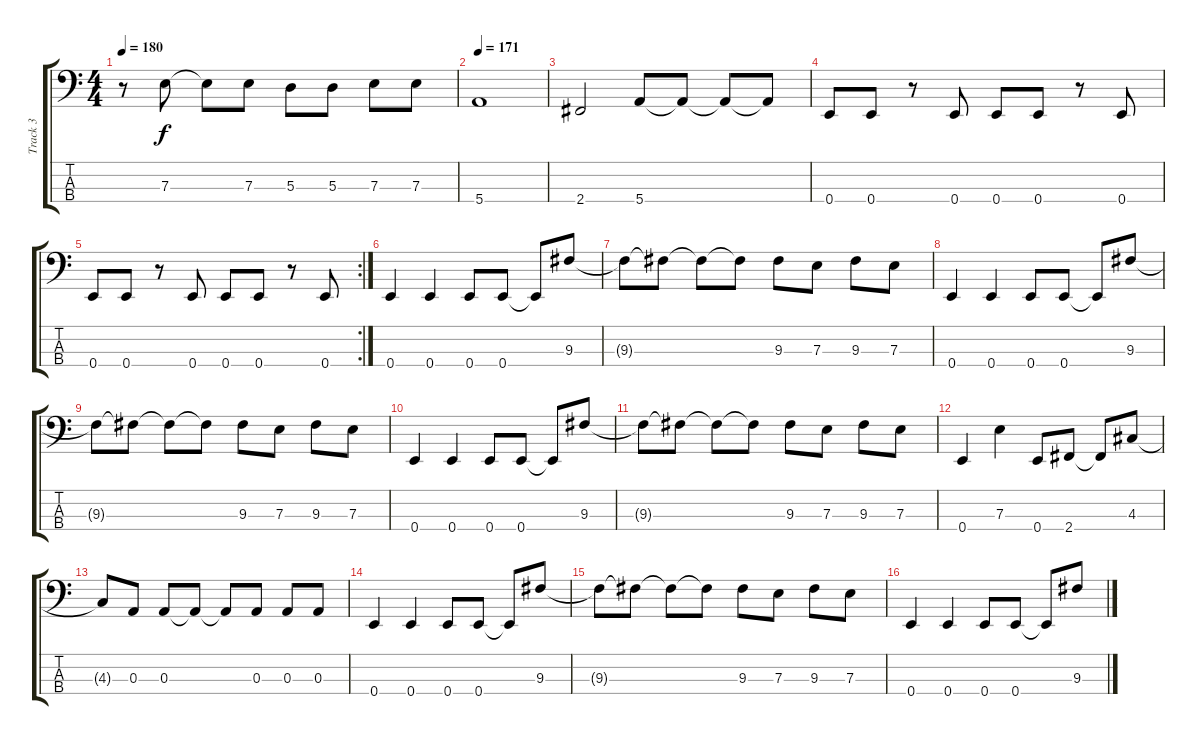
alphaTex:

\track ("Track 3" "Track 3") {instrument electricbasspick}
\staff {score tabs}
\tuning (G2 D2 A1 E1) {hide}
\ts (4 4)
\tempo 180
\clef f4
\ks c
r.8{dy f} 7.3.8 7.3{t}.8 7.3.8 5.3.8 5.3.8 7.3.8 7.3.8 |
\tempo 171
5.4.1 |
2.4.2 5.4.8 5.4{t}.8 5.4{t}.8 5.4{t}.8 |
0.4.8 0.4.8 r.8 0.4.8 0.4.8 0.4.8 r.8 0.4.8 |
\rc 2
0.4.8 0.4.8 r.8 0.4.8 0.4.8 0.4.8 r.8 0.4.8 |
0.4.4 0.4.4 0.4.8 0.4.8 0.4{t}.8 9.3.8 |
9.3{t}.8 9.3{t}.8 9.3{t}.8 9.3{t}.8 9.3.8 7.3.8 9.3.8 7.3.8 |
0.4.4 0.4.4 0.4.8 0.4.8 0.4{t}.8 9.3.8 |
9.3{t}.8 9.3{t}.8 9.3{t}.8 9.3{t}.8 9.3.8 7.3.8 9.3.8 7.3.8 |
0.4.4 0.4.4 0.4.8 0.4.8 0.4{t}.8 9.3.8 |
9.3{t}.8 9.3{t}.8 9.3{t}.8 9.3{t}.8 9.3.8 7.3.8 9.3.8 7.3.8 |
0.4.4 7.3.4 0.4.8 2.4.8 2.4{t}.8 4.3.8 |
4.3{t}.8 0.3.8 0.3.8 0.3{t}.8 0.3{t}.8 0.3.8 0.3.8 0.3.8 |
0.4.4 0.4.4 0.4.8 0.4.8 0.4{t}.8 9.3.8 |
9.3{t}.8 9.3{t}.8 9.3{t}.8 9.3{t}.8 9.3.8 7.3.8 9.3.8 7.3.8 |
0.4.4 0.4.4 0.4.8 0.4.8 0.4{t}.8 9.3.8
